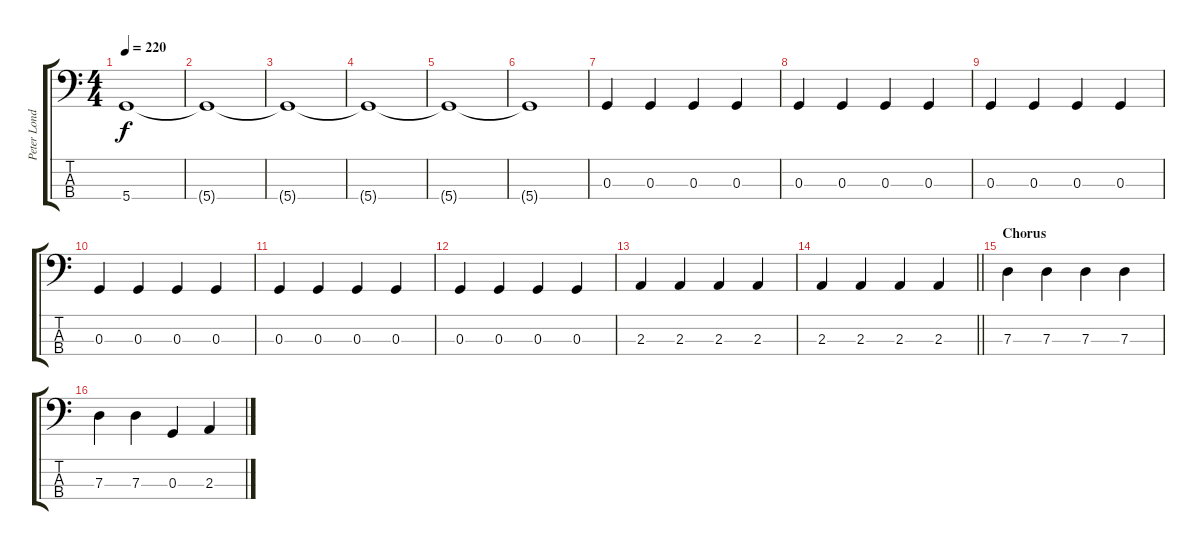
\track ("Peter London (Bass)" "Peter Lond") {instrument electricbassfinger}
\staff {score tabs}
\tuning (F2 C2 G1 D1) {hide}
\ts (4 4)
\tempo 220
\clef f4
\ks c
5.4{t}.1{dy f} |
5.4{t}.1 |
5.4{t}.1 |
5.4{t}.1 |
5.4{t}.1 |
5.4{t}.1 |
0.3.4 0.3.4 0.3.4 0.3.4 |
0.3.4 0.3.4 0.3.4 0.3.4 |
0.3.4 0.3.4 0.3.4 0.3.4 |
0.3.4 0.3.4 0.3.4 0.3.4 |
0.3.4 0.3.4 0.3.4 0.3.4 |
0.3.4 0.3.4 0.3.4 0.3.4 |
2.3.4 2.3.4 2.3.4 2.3.4 |
\barLineRight lightlight
2.3.4 2.3.4 2.3.4 2.3.4 |
\section ("" "Chorus")
7.3.4 7.3.4 7.3.4 7.3.4 |
7.3.4 7.3.4 0.3.4 2.3.4
